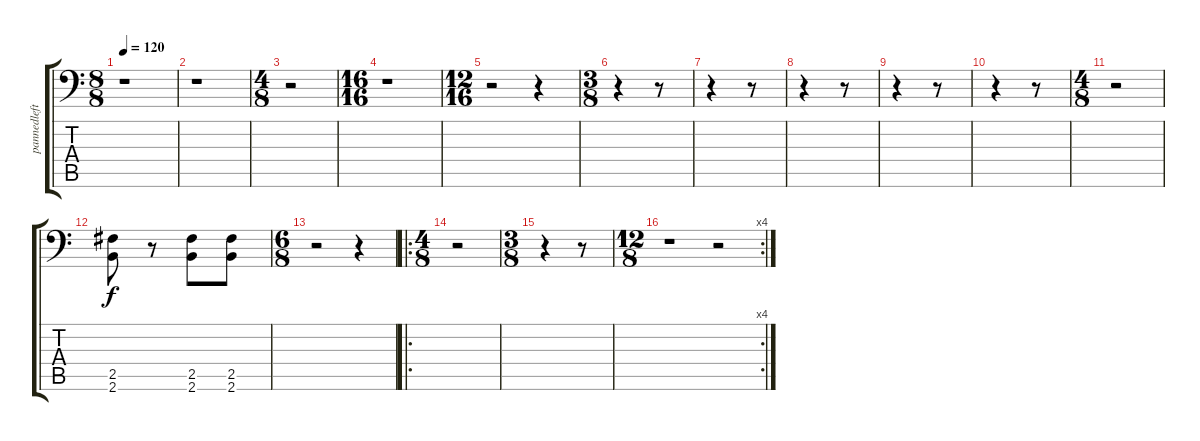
\track ("pannedleft" "pannedleft") {instrument distortionguitar}
\staff {score tabs}
\tuning (B3 Ab3 D3 A2 E2 A1) {hide}
\ts (8 8)
\tempo 120
\clef f4
\ks c
r.1{dy f} |
r.1 |
\ts (4 8)
r.2 |
\ts (16 16)
r.1 |
\ts (12 16)
r.2 r.4 |
\ts (3 8)
r.4 r.8 |
r.4 r.8 |
r.4 r.8 |
r.4 r.8 |
r.4 r.8 |
\ts (4 8)
r.2 |
(2.5 2.6).8 r.8 (2.5 2.6).8 (2.5 2.6).8 |
\ts (6 8)
r.2 r.4 |
\ro
\ts (4 8)
r.2 |
\ts (3 8)
r.4 r.8 |
\rc 4
\ts (12 8)
r.1 r.2
